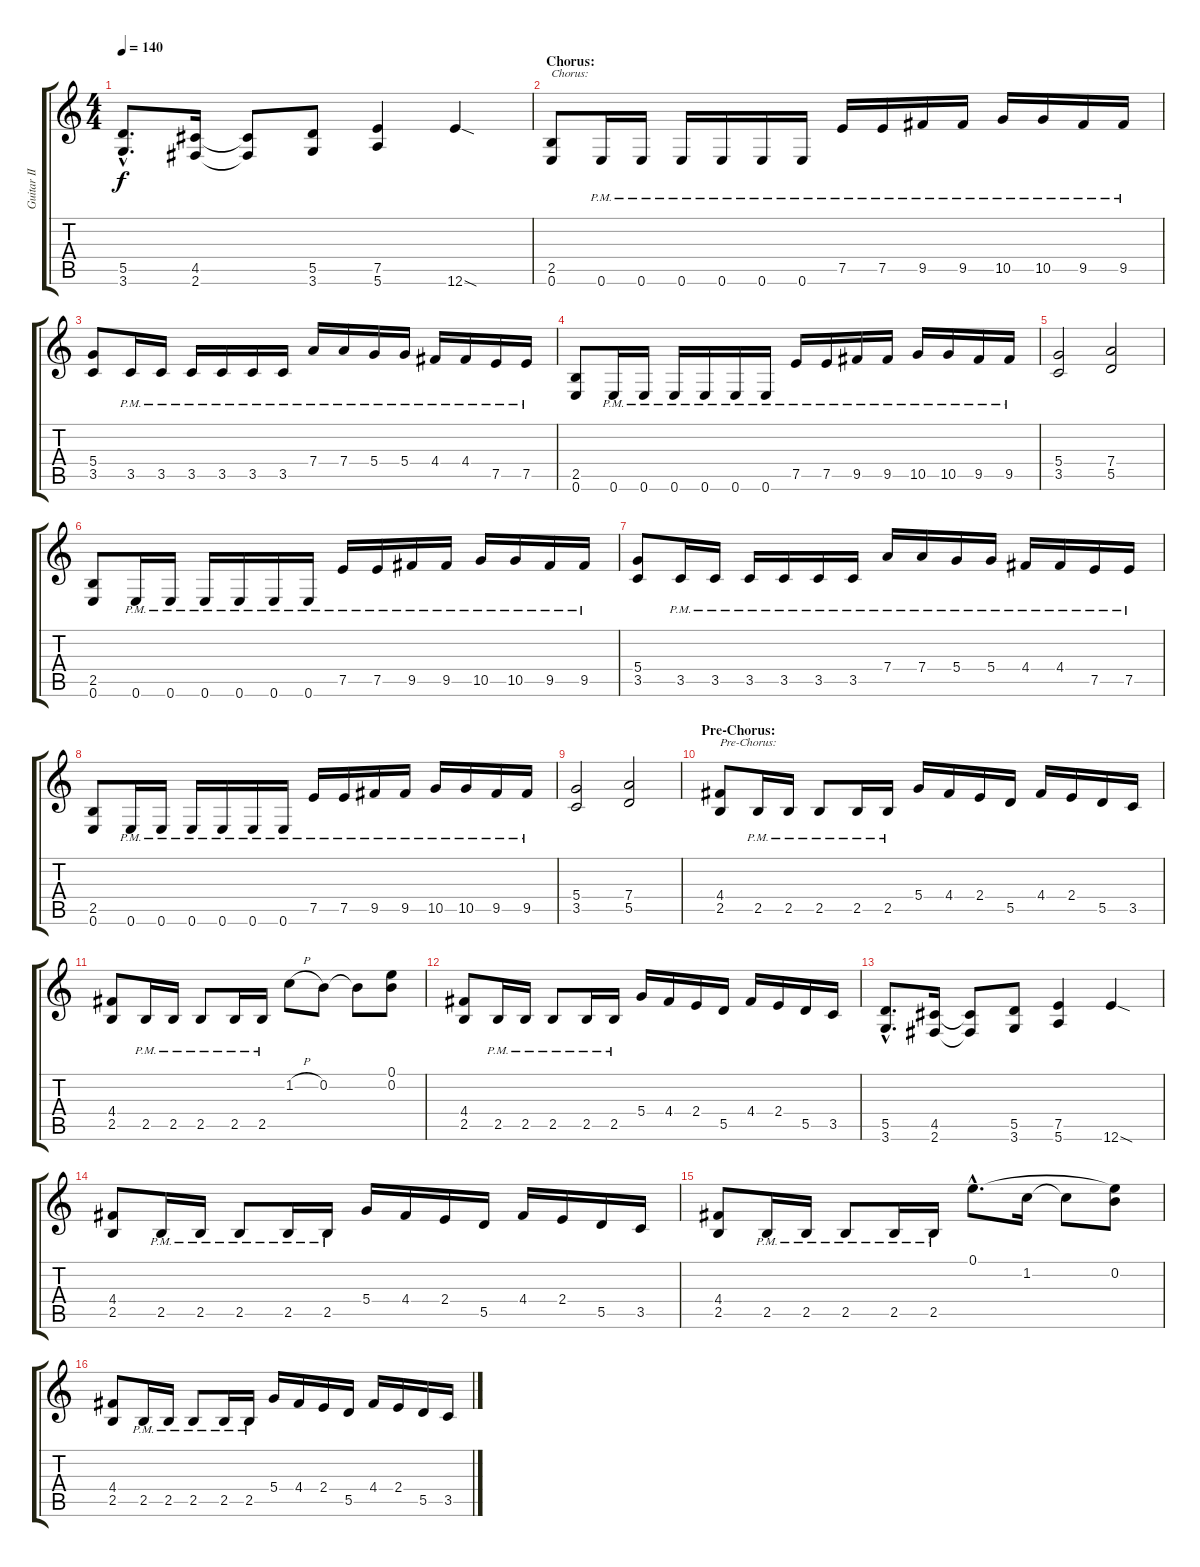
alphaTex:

\track ("Guitar II" "Guitar II") {instrument distortionguitar}
\staff {score tabs}
\tuning (E4 B3 G3 D3 A2 E2) {hide}
\ts (4 4)
\tempo 140
\clef g2
\ks c
(5.5{hac} 3.6{hac}).8{d dy f} (4.5 2.6).16 (4.5{t} 2.6{t}).8 (5.5 3.6).8 (7.5 5.6).4 12.6{sod}.4 |
\section ("" "Chorus:")
(2.5 0.6).8{txt "Chorus:"} 0.6{pm}.16 0.6{pm}.16 0.6{pm}.16 0.6{pm}.16 0.6{pm}.16 0.6{pm}.16 7.5{pm}.16 7.5{pm}.16 9.5{pm}.16 9.5{pm}.16 10.5{pm}.16 10.5{pm}.16 9.5{pm}.16 9.5{pm}.16 |
(5.4 3.5).8 3.5{pm}.16 3.5{pm}.16 3.5{pm}.16 3.5{pm}.16 3.5{pm}.16 3.5{pm}.16 7.4{pm}.16 7.4{pm}.16 5.4{pm}.16 5.4{pm}.16 4.4{pm}.16 4.4{pm}.16 7.5{pm}.16 7.5{pm}.16 |
(2.5 0.6).8 0.6{pm}.16 0.6{pm}.16 0.6{pm}.16 0.6{pm}.16 0.6{pm}.16 0.6{pm}.16 7.5{pm}.16 7.5{pm}.16 9.5{pm}.16 9.5{pm}.16 10.5{pm}.16 10.5{pm}.16 9.5{pm}.16 9.5{pm}.16 |
(5.4 3.5).2 (7.4 5.5).2 |
(2.5 0.6).8 0.6{pm}.16 0.6{pm}.16 0.6{pm}.16 0.6{pm}.16 0.6{pm}.16 0.6{pm}.16 7.5{pm}.16 7.5{pm}.16 9.5{pm}.16 9.5{pm}.16 10.5{pm}.16 10.5{pm}.16 9.5{pm}.16 9.5{pm}.16 |
(5.4 3.5).8 3.5{pm}.16 3.5{pm}.16 3.5{pm}.16 3.5{pm}.16 3.5{pm}.16 3.5{pm}.16 7.4{pm}.16 7.4{pm}.16 5.4{pm}.16 5.4{pm}.16 4.4{pm}.16 4.4{pm}.16 7.5{pm}.16 7.5{pm}.16 |
(2.5 0.6).8 0.6{pm}.16 0.6{pm}.16 0.6{pm}.16 0.6{pm}.16 0.6{pm}.16 0.6{pm}.16 7.5{pm}.16 7.5{pm}.16 9.5{pm}.16 9.5{pm}.16 10.5{pm}.16 10.5{pm}.16 9.5{pm}.16 9.5{pm}.16 |
(5.4 3.5).2 (7.4 5.5).2 |
\section ("" "Pre-Chorus:")
(4.4 2.5).8{txt "Pre-Chorus:"} 2.5{pm}.16 2.5{pm}.16 2.5{pm}.8 2.5{pm}.16 2.5{pm}.16 5.4.16 4.4.16 2.4.16 5.5.16 4.4.16 2.4.16 5.5.16 3.5.16 |
(4.4 2.5).8 2.5{pm}.16 2.5{pm}.16 2.5{pm}.8 2.5{pm}.16 2.5{pm}.16 1.2{h}.8 0.2.8 0.2{t}.8 (0.1 0.2).8 |
(4.4 2.5).8 2.5{pm}.16 2.5{pm}.16 2.5{pm}.8 2.5{pm}.16 2.5{pm}.16 5.4.16 4.4.16 2.4.16 5.5.16 4.4.16 2.4.16 5.5.16 3.5.16 |
(5.5{hac} 3.6{hac}).8{d} (4.5 2.6).16 (4.5{t} 2.6{t}).8 (5.5 3.6).8 (7.5 5.6).4 12.6{sod}.4 |
(4.4 2.5).8 2.5{pm}.16 2.5{pm}.16 2.5{pm}.8 2.5{pm}.16 2.5{pm}.16 5.4.16 4.4.16 2.4.16 5.5.16 4.4.16 2.4.16 5.5.16 3.5.16 |
(4.4 2.5).8 2.5{pm}.16 2.5{pm}.16 2.5{pm}.8 2.5{pm}.16 2.5{pm}.16 0.1{hac}.8{d} 1.2.16 1.2{t}.8 (0.1{t} 0.2).8 |
(4.4 2.5).8 2.5{pm}.16 2.5{pm}.16 2.5{pm}.8 2.5{pm}.16 2.5{pm}.16 5.4.16 4.4.16 2.4.16 5.5.16 4.4.16 2.4.16 5.5.16 3.5.16
